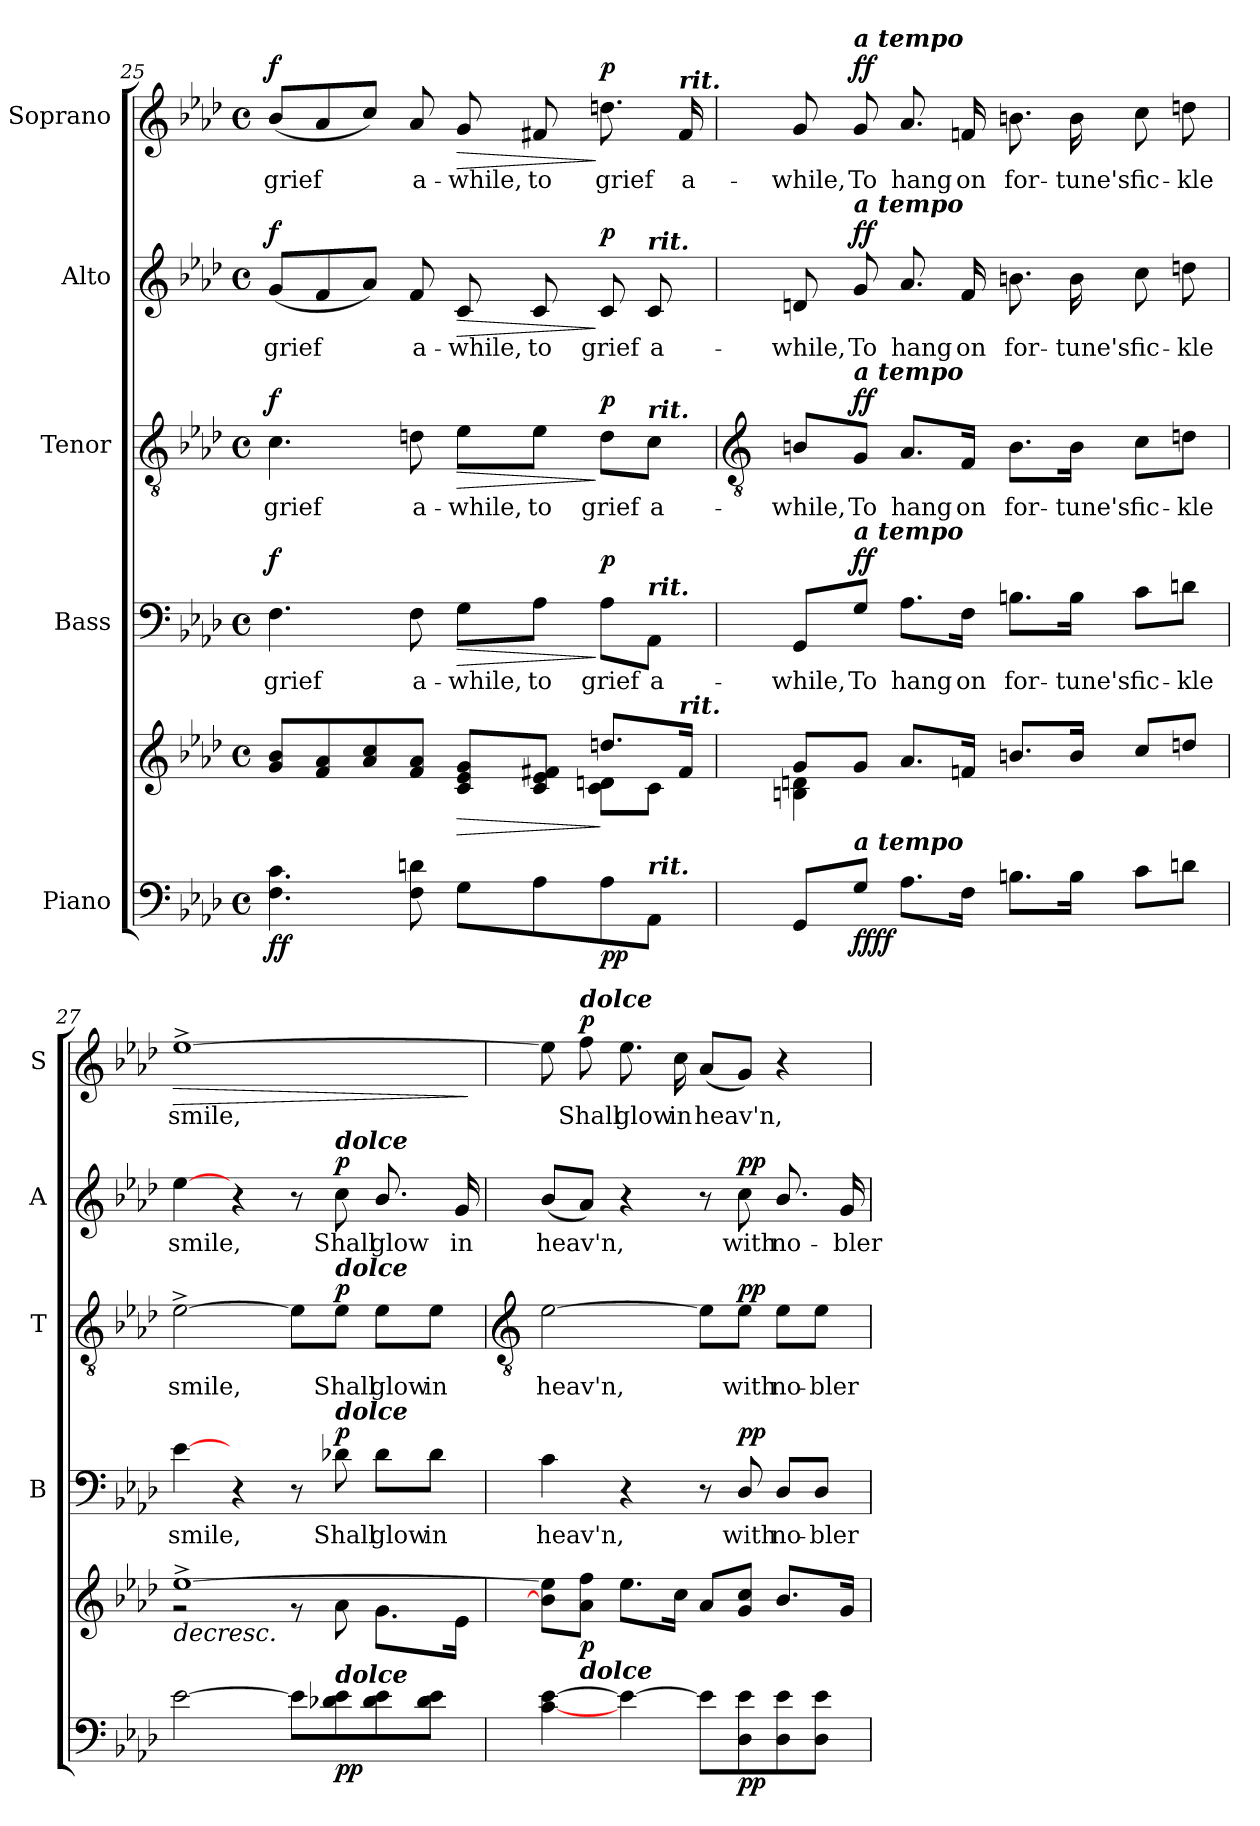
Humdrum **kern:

**kern	**kern	**dynam	**kern	**text	**dynam	**kern	**text	**dynam	**kern	**text	**dynam	**kern	**text	**dynam
*part5	*part5	*part5	*part4	*part4	*part4	*part3	*part3	*part3	*part2	*part2	*part2	*part1	*part1	*part1
*staff6	*staff5	*staff5/6	*staff4	*staff4	*staff4	*staff3	*staff3	*staff3	*staff2	*staff2	*staff2	*staff1	*staff1	*staff1
*I"Piano	*	*	*I"Bass	*	*	*I"Tenor	*	*	*I"Alto	*	*	*I"Soprano	*	*
*	*	*	*I'B	*	*	*I'T	*	*	*I'A	*	*	*I'S	*	*
*clefF4	*clefG2	*	*clefF4	*	*	*clefGv2	*	*	*clefG2	*	*	*clefG2	*	*
*k[b-e-a-d-]	*k[b-e-a-d-]	*	*k[b-e-a-d-]	*	*	*k[b-e-a-d-]	*	*	*k[b-e-a-d-]	*	*	*k[b-e-a-d-]	*	*
*A-:	*A-:	*	*A-:	*	*	*A-:	*	*	*A-:	*	*	*A-:	*	*
*M4/4	*M4/4	*	*M4/4	*	*	*M4/4	*	*	*M4/4	*	*	*M4/4	*	*
*met(c)	*met(c)	*	*met(c)	*	*	*met(c)	*	*	*met(c)	*	*	*met(c)	*	*
=25	=25	=25	=25	=25	=25	=25	=25	=25	=25	=25	=25	=25	=25	=25
*^	*^	*	*	*	*	*	*	*	*	*	*	*	*	*
!	!	!	!	!LO:DY:b=2	!	!LO:LY:b	!	!	!LO:LY:b	!	!	!LO:LY:b	!	!	!LO:LY:b	!
!	!	!	!	!LO:DY:n=1:b	!	!	!LO:DY:b	!	!	!LO:DY:b	!	!	!LO:DY:b	!	!	!LO:DY:b
1ryy	4.F\ 4.c\	8g/ 8b-/L	2ryy	f f	4.F	grief	f	4.c	grief	f	(<8gL	grief	f	(>8b-/L	grief	f
.	.	8f/ 8a-/	.	.	.	.	.	.	.	.	8f	.	.	8a-	.	.
.	.	8a-/ 8cc/	.	.	.	.	.	.	.	.	8a-J)	.	.	8ccJ)	.	.
!	!	!	!	!	!	!LO:LY:b	!	!	!LO:LY:b	!	!	!LO:LY:b	!	!	!LO:LY:b	!
.	8F\ 8dn\	8f/ 8a-/J	.	.	8F	a-	.	8dn	a-	.	8f	a-	.	8a-	a-	.
!	!	!	!	!LO:HP:b	!	!LO:LY:b	!LO:HP:b	!	!LO:LY:b	!LO:HP:b	!	!LO:LY:b	!LO:HP:b	!	!LO:LY:b	!LO:HP:b
.	8G\L	8c/ 8e-/ 8g/L	4ryy	>	8G\L	-while,	>	8e-\L	-while,	>	8c	-while,	>	8g	-while,	>
!	!	!	!	!	!	!LO:LY:b	!	!	!LO:LY:b	!	!	!LO:LY:b	!	!	!LO:LY:b	!
.	8A-\	8c/ 8e-/ 8f#X/J	.	.	8A-\J	to	.	8e-\J	to	.	8c	to	.	8f#X	to	.
!	!	!	!	!LO:DY:n=2:b=2	!	!LO:LY:b	!	!	!LO:LY:b	!	!	!LO:LY:b	!	!	!LO:LY:b	!
!	!	!	!	!LO:DY:n=3:b	!	!	!LO:DY:n=1:b	!	!	!LO:DY:n=1:b	!	!	!LO:DY:n=1:b	!	!	!LO:DY:n=1:b
.	8A-\	8.ddn/L	8c\ 8dn\L	] p p	8A-\L	grief	] p	8d\L	grief	] p	8c	grief	] p	8.ddn	grief	] p
!	!	!	!	!	!	!	!	!	!	!	!LO:TX:a:Bi:t=rit.	!	!	!	!	!
!	!	!	!	!	!	!	!	!LO:TX:a:Bi:t=rit.	!	!	!	!	!	!	!	!
!	!	!	!	!	!LO:TX:a:Bi:t=rit.	!	!	!	!	!	!	!	!	!	!	!
!	!LO:TX:a:Bi:t=rit.	!	!	!	!	!	!	!	!	!	!	!	!	!	!	!
!	!	!	!	!	!	!LO:LY:b	!	!	!LO:LY:b	!	!	!LO:LY:b	!	!	!	!
.	8AA-\J	.	8c\J	.	8AA-\J	a-	.	8c\J	a-	.	8c	a-	.	.	.	.
!	!	!	!	!	!	!	!	!	!	!	!	!	!	!LO:TX:a:Bi:t=rit.	!	!
!	!	!LO:TX:a:Bi:t=rit.	!	!	!	!	!	!	!	!	!	!	!	!	!	!
!	!	!	!	!	!	!	!	!	!	!	!	!	!	!	!LO:LY:b	!
.	.	16f#/J	.	.	.	.	.	.	.	.	.	.	.	16f#	a-	.
*v	*v	*	*	*	*	*	*	*	*	*	*	*	*	*	*	*
!!LO:LB:g=z
=26	=26	=26	=26	=26	=26	=26	=26	=26	=26	=26	=26	=26	=26	=26	=26
*	*	*	*	*	*	*	*clefGv2	*	*	*	*	*	*	*	*
!	!	!	!	!	!LO:LY:b	!	!	!LO:LY:b	!	!	!LO:LY:b	!	!	!LO:LY:b	!
8GGL	8g/L	4Bn\ 4dn\	.	8GG/L	-while,	.	8Bn/L	-while,	.	8dn	-while,	.	8g	-while,	.
!	!	!	!	!	!	!	!	!	!	!	!	!	!LO:TX:a:Bi:t=a tempo	!	!
!	!	!	!	!	!	!	!	!	!	!LO:TX:a:Bi:t=a tempo	!	!	!	!	!
!	!	!	!	!	!	!	!LO:TX:a:Bi:t=a tempo	!	!	!	!	!	!	!	!
!	!	!	!	!LO:TX:a:Bi:t=a tempo	!	!	!	!	!	!	!	!	!	!	!
!LO:TX:a:Bi:t=a tempo	!	!	!	!	!	!	!	!	!	!	!	!	!	!	!
!	!	!	!LO:DY:b=2	!	!LO:LY:b	!	!	!LO:LY:b	!	!	!LO:LY:b	!	!	!LO:LY:b	!
!	!	!	!LO:DY:n=1:b	!	!	!LO:DY:b	!	!	!LO:DY:b	!	!	!LO:DY:b	!	!	!LO:DY:b
8GJ	8g/J	.	ff ff	8G/J	To	ff	8G/J	To	ff	8g	To	ff	8g	To	ff
!	!	!	!	!	!LO:LY:b	!	!	!LO:LY:b	!	!	!LO:LY:b	!	!	!LO:LY:b	!
8.A-L	8.a-/L	4ryy	.	8.A-\L	hang	.	8.A-/L	hang	.	8.a-	hang	.	8.a-	hang	.
!	!	!	!	!	!LO:LY:b	!	!	!LO:LY:b	!	!	!LO:LY:b	!	!	!LO:LY:b	!
16FJ	16fn/J	.	.	16F\Jk	on	.	16F/Jk	on	.	16f	on	.	16fn	on	.
!	!	!	!	!	!LO:LY:b	!	!	!LO:LY:b	!	!	!LO:LY:b	!	!	!LO:LY:b	!
8.BnL	8.bn/L	2ryy	.	8.Bn\L	for-	.	8.B\L	for-	.	8.bn	for-	.	8.bn	for-	.
!	!	!	!	!	!LO:LY:b	!	!	!LO:LY:b	!	!	!LO:LY:b	!	!	!LO:LY:b	!
16BJ	16b/J	.	.	16B\Jk	-tune's	.	16B\Jk	-tune's	.	16b	-tune's	.	16b	-tune's	.
!	!	!	!	!	!LO:LY:b	!	!	!LO:LY:b	!	!	!LO:LY:b	!	!	!LO:LY:b	!
8cL	8cc/L	.	.	8c\L	fic-	.	8c\L	fic-	.	8cc	fic-	.	8cc	fic-	.
!	!	!	!	!	!LO:LY:b	!	!	!LO:LY:b	!	!	!LO:LY:b	!	!	!LO:LY:b	!
8dnJ	8ddn/J	.	.	8dn\J	-kle	.	8dn\J	-kle	.	8ddn	-kle	.	8ddn	-kle	.
=27	=27	=27	=27	=27	=27	=27	=27	=27	=27	=27	=27	=27	=27	=27	=27
!	!	!	!LO:HP:b	!	!LO:LY:b	!	!	!LO:LY:b	!	!	!LO:LY:b	!	!	!LO:LY:b	!LO:HP:b
[2e-	[1ee-^/	2r	>	[4e-	smile,	.	[2e-^	smile,	.	[4ee-	smile,	.	[1ee-^	smile,	>
.	.	.	.	4r	.	.	.	.	.	4r	.	.	.	.	.
8e-L]	.	8r	.	8r	.	.	8e-\L]	.	.	8r	.	.	.	.	.
!	!	!	!	!	!	!	!	!	!	!LO:TX:a:Bi:t=dolce	!	!	!	!	!
!	!	!	!	!	!	!	!LO:TX:a:Bi:t=dolce	!	!	!	!	!	!	!	!
!	!	!	!	!LO:TX:a:Bi:t=dolce	!	!	!	!	!	!	!	!	!	!	!
!LO:TX:a:Bi:t=dolce	!	!	!	!	!	!	!	!	!	!	!	!	!	!	!
!	!	!	!LO:DY:b=2	!	!LO:LY:b	!	!	!LO:LY:b	!	!	!LO:LY:b	!	!	!	!
!	!	!	!LO:DY:n=1:b	!	!	!LO:DY:b	!	!	!LO:DY:b	!	!	!LO:DY:b	!	!	!
8d-X 8e-	.	8a-\	p p	8d-X	Shall	p	8e-\J	Shall	p	8cc	Shall	p	.	.	.
!	!	!	!	!	!LO:LY:b	!	!	!LO:LY:b	!	!	!LO:LY:b	!	!	!	!
8d- 8e-	.	8.g\L	.	8d-\L	glow	.	8e-\L	glow	.	8.b-/	glow	.	.	.	.
!	!	!	!	!	!LO:LY:b	!	!	!LO:LY:b	!	!	!	!	!	!	!
8d- 8e-J	.	.	.	8d-\J	in	.	8e-\J	in	.	.	.	.	.	.	.
!	!	!	!	!	!	!	!	!	!	!	!LO:LY:b	!	!	!	!
.	.	16e-\J	.	.	.	.	.	.	.	16g	in	.	.	.	.
*	*v	*v	*	*	*	*	*	*	*	*	*	*	*	*	*
.	.	]	.	.	.	.	.	.	.	.	.	.	.	]
!!LO:LB:g=z
=28	=28	=28	=28	=28	=28	=28	=28	=28	=28	=28	=28	=28	=28	=28
*	*	*	*	*	*	*clefGv2	*	*	*	*	*	*	*	*
!	!	!	!	!LO:LY:b	!	!	!LO:LY:b	!	!	!LO:LY:b	!	!	!	!
[4c [4e-	8b-] 8ee-]L	.	4c	heav'n,	.	[2e-	heav'n,	.	(<8b-L	heav'n,	.	8ee-]	.	.
!	!	!	!	!	!	!	!	!	!	!	!	!LO:TX:a:Bi:t=dolce	!	!
!	!LO:TX:b:Bi:t=dolce	!	!	!	!	!	!	!	!	!	!	!	!	!
!	!	!LO:DY:b	!	!	!	!	!	!	!	!	!	!	!LO:LY:b	!LO:DY:b
.	8a- 8ffJ	p	.	.	.	.	.	.	8a-J)	.	.	8ff	Shall	p
!	!	!	!	!	!	!	!	!	!	!	!	!	!LO:LY:b	!
4e-_	8.ee-L	.	4r	.	.	.	.	.	4r	.	.	8.ee-	glow	.
!	!	!	!	!	!	!	!	!	!	!	!	!	!LO:LY:b	!
.	16ccJ	.	.	.	.	.	.	.	.	.	.	16cc	in	.
!	!	!	!	!	!	!	!	!	!	!	!	!	!LO:LY:b	!
8e-L]	8a-L	.	8r	.	.	8e-\L]	.	.	8r	.	.	(<8a-L	heav'n,	.
!	!	!LO:DY:b=2	!	!LO:LY:b	!LO:DY:b	!	!LO:LY:b	!LO:DY:b	!	!LO:LY:b	!LO:DY:b	!	!	!
8D- 8e-	8g 8ccJ	pp	8D-/	with	pp	8e-\J	with	pp	8cc	with	pp	8gJ)	.	.
!	!	!	!	!LO:LY:b	!	!	!LO:LY:b	!	!	!LO:LY:b	!	!	!	!
8D- 8e-	8.b-L	.	8D-/L	no-	.	8e-\L	no-	.	8.b-/	no-	.	4r	.	.
!	!	!	!	!LO:LY:b	!	!	!LO:LY:b	!	!	!	!	!	!	!
8D- 8e-J	.	.	8D-/J	-bler	.	8e-\J	-bler	.	.	.	.	.	.	.
!	!	!	!	!	!	!	!	!	!	!LO:LY:b	!	!	!	!
.	16gJ	.	.	.	.	.	.	.	16g	-bler	.	.	.	.
=	=	=	=	=	=	=	=	=	=	=	=	=	=	=
*-	*-	*-	*-	*-	*-	*-	*-	*-	*-	*-	*-	*-	*-	*-
